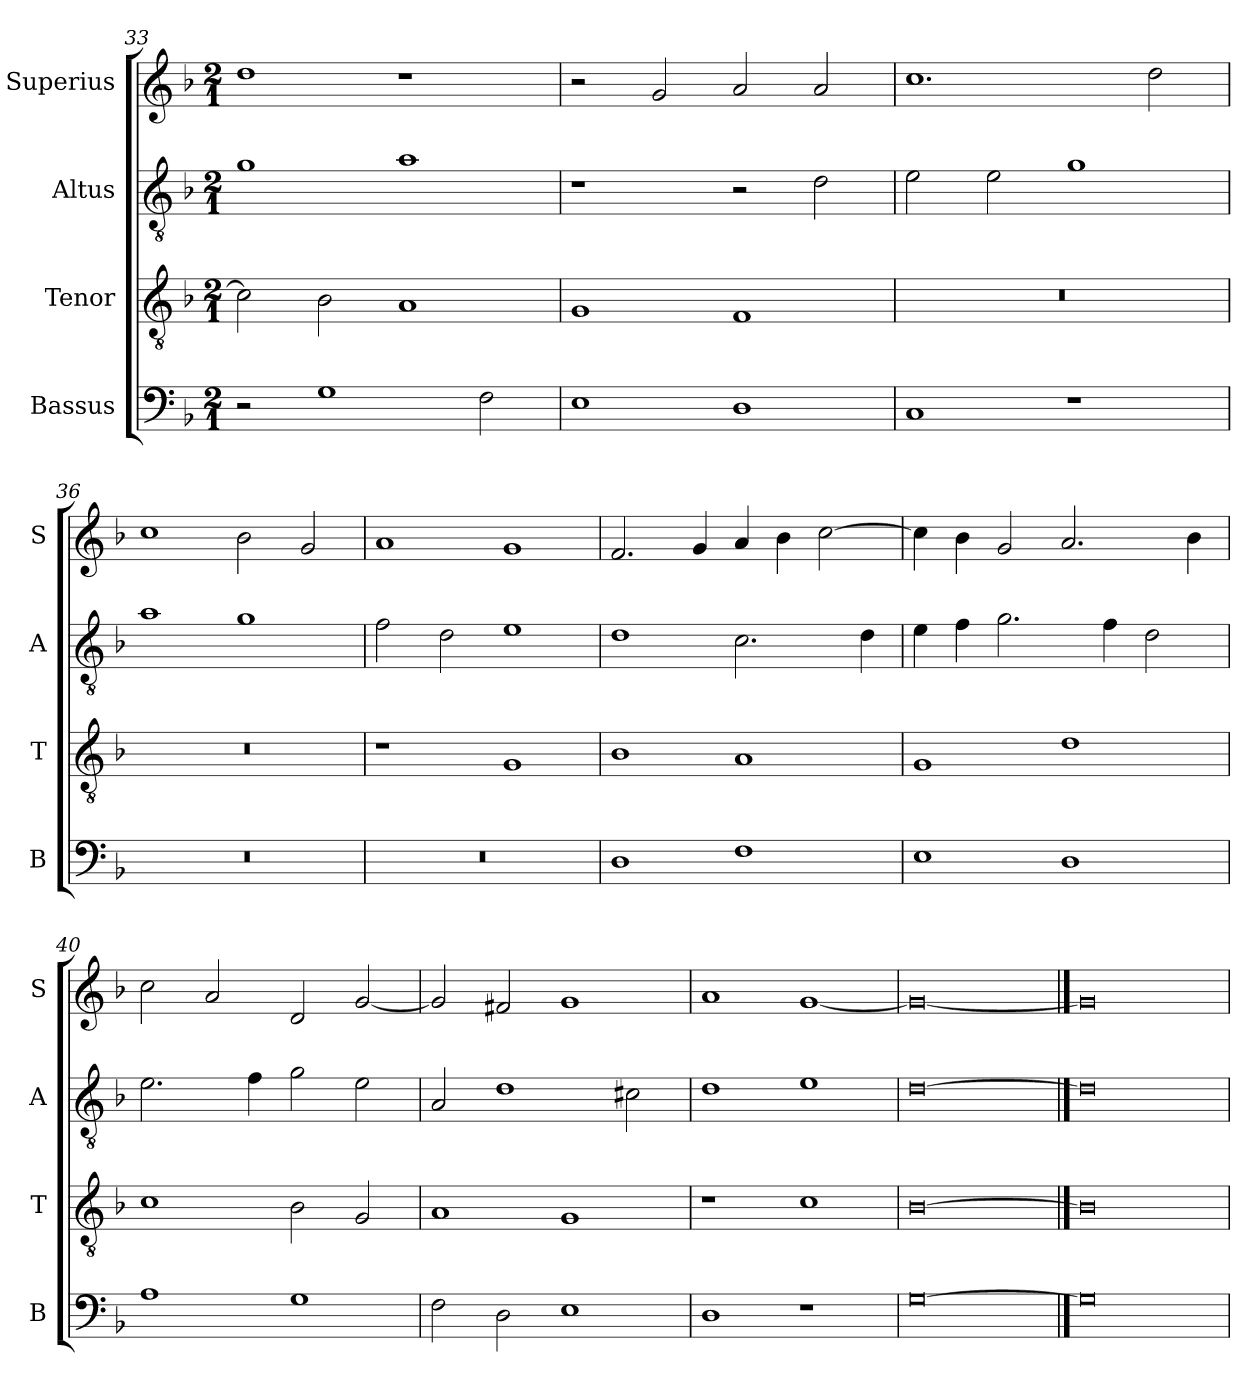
**kern	**kern	**kern	**kern
*part4	*part3	*part2	*part1
*staff4	*staff3	*staff2	*staff1
*I"Bassus	*I"Tenor	*I"Altus	*I"Superius
*I'B	*I'T	*I'A	*I'S
*clefF4	*clefGv2	*clefGv2	*clefG2
*k[b-]	*k[b-]	*k[b-]	*k[b-]
*F:	*F:	*F:	*F:
*M2/1	*M2/1	*M2/1	*M2/1
=33	=33	=33	=33
2r	2c]	1g	1dd
1G	2B-	.	.
.	1A	1a	1r
2F	.	.	.
=34	=34	=34	=34
1E	1G	1r	2r
.	.	.	2g
1D	1F	2r	2a
.	.	2d	2a
=35	=35	=35	=35
1C	0r	2e	1.cc
.	.	2e	.
1r	.	1g	.
.	.	.	2dd
=36	=36	=36	=36
0r	0r	1a	1cc
.	.	1g	2b-
.	.	.	2g
=37	=37	=37	=37
0r	1r	2f	1a
.	.	2d	.
.	1G	1e	1g
=38	=38	=38	=38
1D	1B-	1d	2.f
.	.	.	4g
1F	1A	2.c	4a
.	.	.	4b-
.	.	.	[2cc
.	.	4d	.
=39	=39	=39	=39
1E	1G	4e	4cc]
.	.	4f	4b-
.	.	2.g	2g
1D	1d	.	2.a
.	.	4f	.
.	.	2d	.
.	.	.	4b-
=40	=40	=40	=40
1A	1c	2.e	2cc
.	.	.	2a
.	.	4f	.
1G	2B-	2g	2d
.	2G	2e	[2g
=41	=41	=41	=41
2F	1A	2A	2g]
2D	.	1d	2f#X
1E	1G	.	1g
.	.	2c#X	.
=42	=42	=42	=42
1D	1r	1d	1a
1r	1c	1e	[1g
=43	=43	=43	=43
[0G	[0B-	[0d	0g_
==44	==44	==44	==44
0G]	0B-]	0d]	0g]
=	=	=	=
*-	*-	*-	*-
